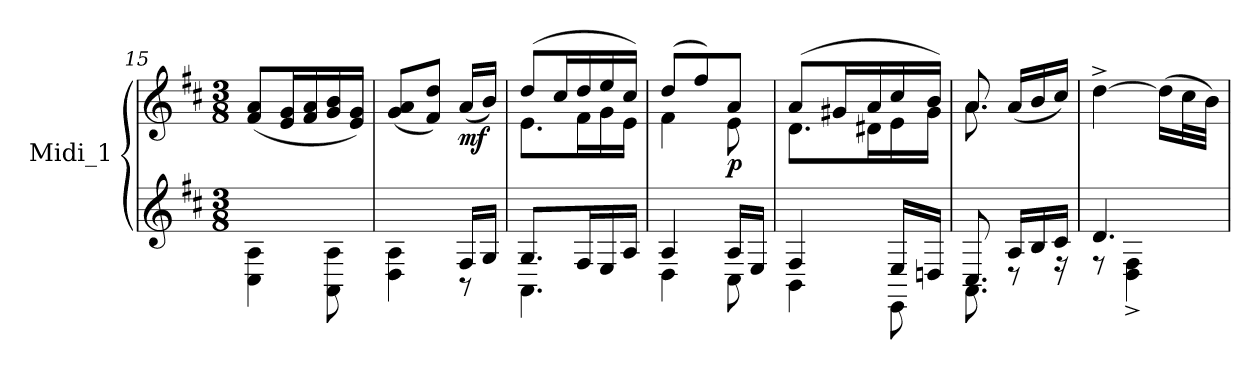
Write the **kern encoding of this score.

**kern	**kern	**dynam
*part1	*part1	*part1
*staff2	*staff1	*staff1/2
*I"Midi_1	*	*
*clefG2	*clefG2	*
*k[f#c#]	*k[f#c#]	*
*D:	*D:	*
*M3/8	*M3/8	*
=15	=15	=15
4C#\ 4A\	(<8f#/ 8a/L	.
.	16e/ 16g/L	.
.	16f#/ 16a/	.
8AA\ 8A\	16g/ 16b/	.
.	16e/ 16g/JJ)	.
=16	=16	=16
*^	*^	*
4D\ 4A\	4ryy	(<8g/ 8a/L	4ryy	.
.	.	8f#/ 8dd/J)	.	.
!	!	!	!	!LO:DY:b
16F#/LL	8r	(<16a/LL	8ryy	mf
16G/JJ	.	16b/JJ)	.	.
=17	=17	=17	=17	=17
8.G/L	4.AA\	(>8dd/L	8.e\L	.
.	.	16cc#/L	.	.
16F#/L	.	16dd/	16f#\L	.
16E/	.	16ee/	16g\	.
16A/JJ	.	16cc#/JJ)	16e\JJ	.
=18	=18	=18	=18	=18
4A/	4D\	(>8dd/L	4f#\	.
.	.	8ff#/)	.	.
!	!	!	!	!LO:DY:b
16A/LL	8C#\	8a/J	8e\	p
16E/JJ	.	.	.	.
!!LO:LB:g=z	!!
=19	=19	=19	=19	=19
4F#/	4BB\	(>8a/L	8.d\L	.
.	.	16g#X/L	.	.
.	.	16a/	16d#X\L	.
16E/LL	8EE\	16cc#/	16e\	.
16Dni/JJ	.	16b/JJ)	16g#\JJ	.
=20	=20	=20	=20	=20
8.C#/	8.AA\	8.a/	8.a\	.
16A/LL	8r	(>16a/LL	8ryy	.
16B/	.	16b/	.	.
16c#/JJ	16r	16cc#/JJ)	16ryy	.
*	*	*v	*v	*
=21	=21	=21	=21
4.d/	8r	[4dd^\	.
.	4D\^ 4F#\^	.	.
.	.	(>16dd\LL]	.
.	.	32cc#\L	.
.	.	32b\JJJ)	.
*v	*v	*	*
=	=	=
*-	*-	*-
